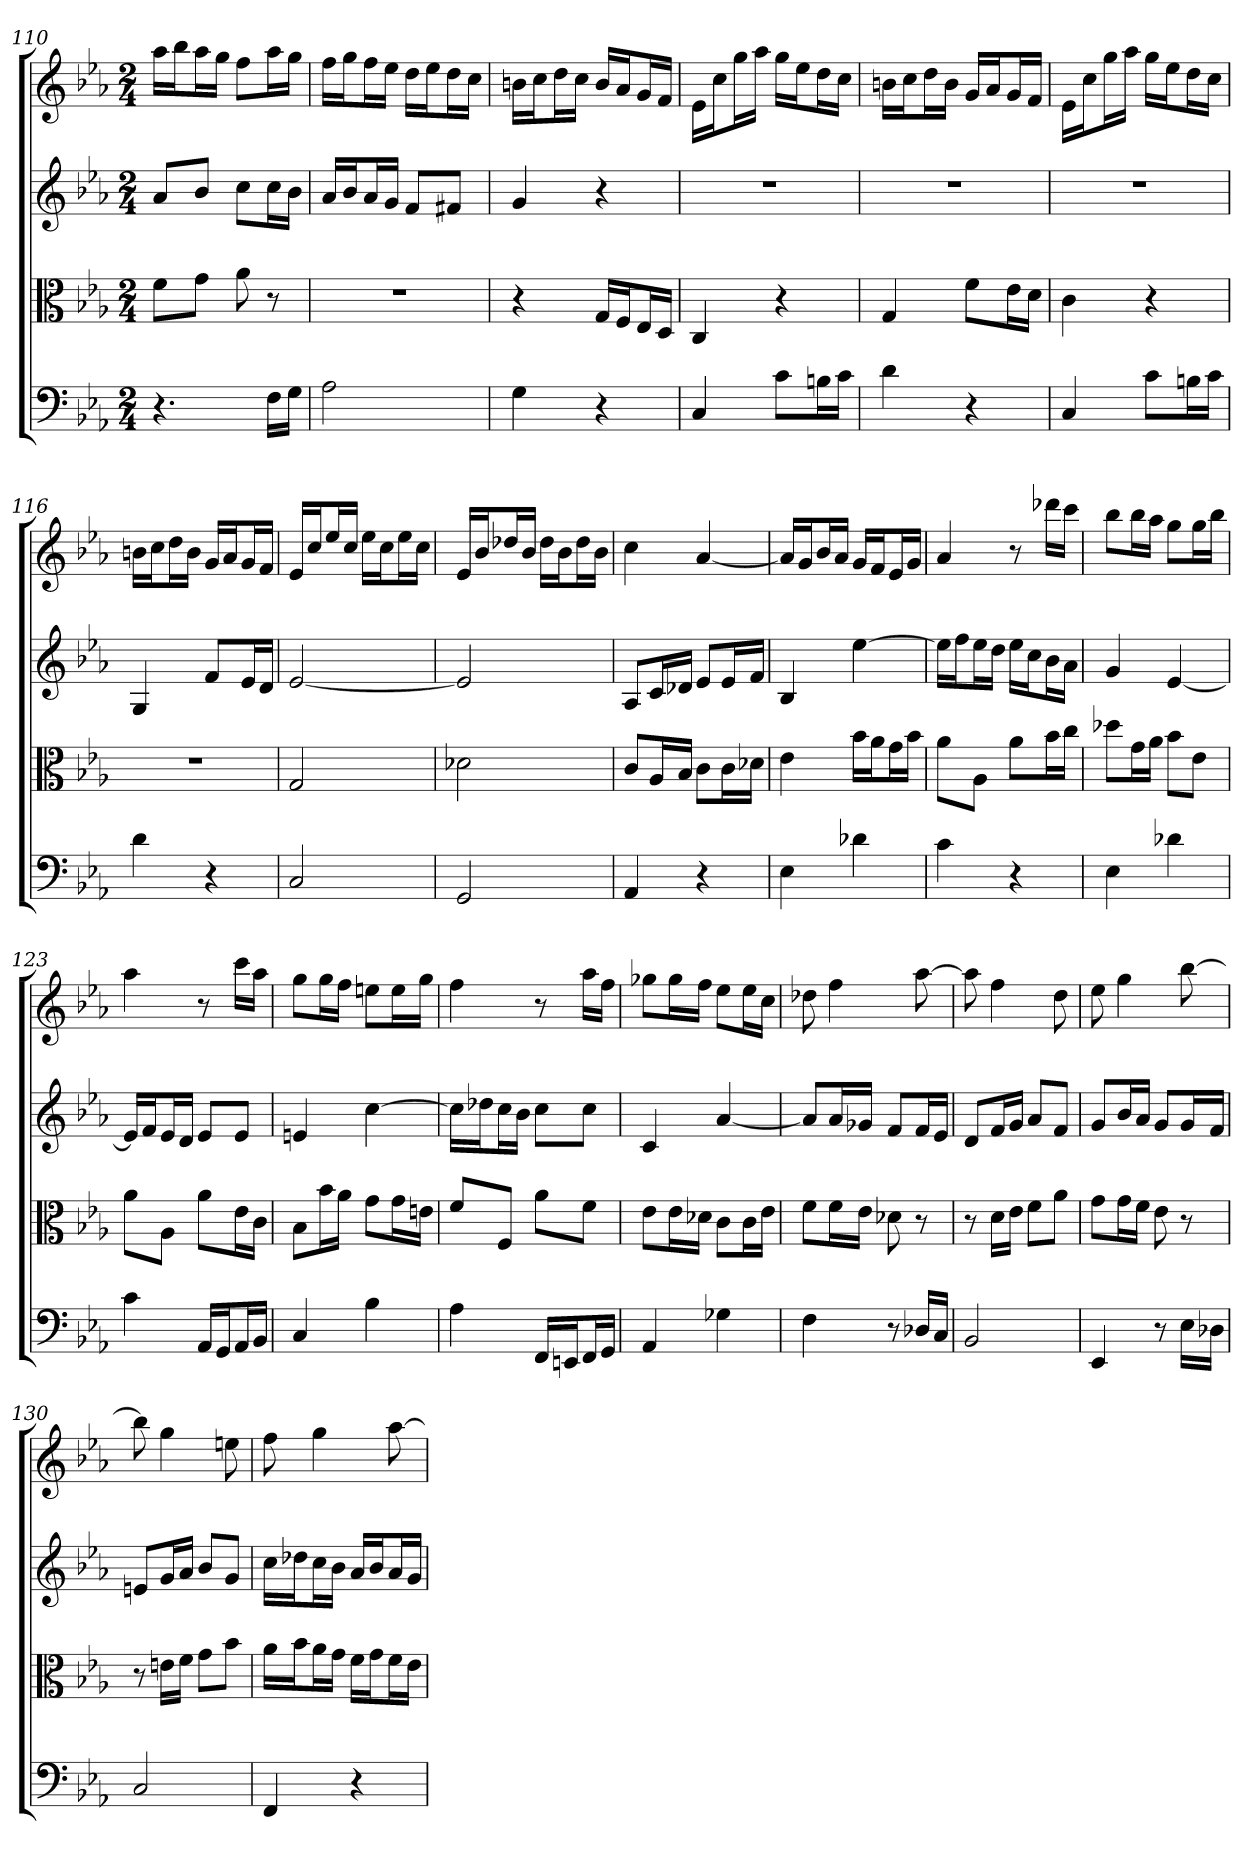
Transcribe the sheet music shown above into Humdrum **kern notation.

**kern	**kern	**kern	**kern
*part4	*part3	*part2	*part1
*staff4	*staff3	*staff2	*staff1
*clefF4	*clefC3	*	*
*k[b-e-a-]	*k[b-e-a-]	*k[b-e-a-]	*k[b-e-a-]
*E-:	*E-:	*E-:	*E-:
*M2/4	*M2/4	*M2/4	*M2/4
=110	=110	=110	=110
4.r	8f\L	8a-L	16aa-LL
.	.	.	16bb-J
.	8g\J	8b-J	16aa-L
.	.	.	16ggJJ
.	8a-	8ccL	8ffL
16F\LL	8r	16ccL	16aa-L
16G\JJ	.	16b-JJ	16ggJJ
=111	=111	=111	=111
2A-	2r	16a-LL	16ffLL
.	.	16b-J	16ggJ
.	.	16a-L	16ffL
.	.	16gJJ	16ee-JJ
.	.	8fL	16ddLL
.	.	.	16ee-J
.	.	8f#XJ	16ddL
.	.	.	16ccJJ
=112	=112	=112	=112
4G	4r	4g	16bnLL
.	.	.	16ccJ
.	.	.	16ddL
.	.	.	16ccJJ
4r	16G/LL	4r	16bLL
.	16F/J	.	16a-J
.	16E-/L	.	16gL
.	16D/JJ	.	16fJJ
=113	=113	=113	=113
4C	4C	2r	16e-LL
.	.	.	16ccJ
.	.	.	16ggL
.	.	.	16aa-JJ
8c\L	4r	.	16ggLL
.	.	.	16ee-J
16Bn\L	.	.	16ddL
16c\JJ	.	.	16ccJJ
=114	=114	=114	=114
4d	4G	2r	16bnLL
.	.	.	16ccJ
.	.	.	16ddL
.	.	.	16bJJ
4r	8f\L	.	16gLL
.	.	.	16a-J
.	16e-\L	.	16gL
.	16d\JJ	.	16fJJ
=115	=115	=115	=115
4C	4c	2r	16e-LL
.	.	.	16ccJ
.	.	.	16ggL
.	.	.	16aa-JJ
8c\L	4r	.	16ggLL
.	.	.	16ee-J
16Bn\L	.	.	16ddL
16c\JJ	.	.	16ccJJ
=116	=116	=116	=116
4d	2r	4G	16bnLL
.	.	.	16ccJ
.	.	.	16ddL
.	.	.	16bJJ
4r	.	8fL	16gLL
.	.	.	16a-J
.	.	16e-L	16gL
.	.	16dJJ	16fJJ
=117	=117	=117	=117
2C	2G	[2e-	16e-LL
.	.	.	16ccJ
.	.	.	16ee-L
.	.	.	16ccJJ
.	.	.	16ee-LL
.	.	.	16ccJ
.	.	.	16ee-L
.	.	.	16ccJJ
=118	=118	=118	=118
2GG	2d-X	2e-]	16e-LL
.	.	.	16b-J
.	.	.	16dd-XL
.	.	.	16b-JJ
.	.	.	16dd-LL
.	.	.	16b-J
.	.	.	16dd-L
.	.	.	16b-JJ
=119	=119	=119	=119
4AA-	8c/L	8A-L	4cc
.	16A-/L	16cL	.
.	16B-/JJ	16d-XJJ	.
4r	8c\L	8e-L	[4a-
.	16c\L	16e-L	.
.	16d-X\JJ	16fJJ	.
=120	=120	=120	=120
4E-	4e-	4B-	16a-LL]
.	.	.	16gJ
.	.	.	16b-L
.	.	.	16a-JJ
4d-X	16b-\LL	[4ee-	16gLL
.	16a-\J	.	16fJ
.	16g\L	.	16e-L
.	16b-\JJ	.	16gJJ
=121	=121	=121	=121
4c	8a-\L	16ee-LL]	4a-
.	.	16ffJ	.
.	8A-\J	16ee-L	.
.	.	16ddJJ	.
4r	8a-\L	16ee-LL	8r
.	.	16ccJ	.
.	16b-\L	16b-L	16ddd-XLL
.	16cc\JJ	16a-JJ	16cccJJ
=122	=122	=122	=122
4E-	8dd-X\L	4g	8bb-L
.	16g\L	.	16bb-L
.	16a-\JJ	.	16aa-JJ
4d-X	8b-\L	[4e-	8ggL
.	8e-\J	.	16ggL
.	.	.	16bb-JJ
=123	=123	=123	=123
4c	8a-\L	16e-LL]	4aa-
.	.	16fJ	.
.	8A-\J	16e-L	.
.	.	16dJJ	.
16AA-/LL	8a-\L	8e-L	8r
16GG/J	.	.	.
16AA-/L	16e-\L	8e-J	16cccLL
16BB-/JJ	16c\JJ	.	16aa-JJ
=124	=124	=124	=124
4C	8B-\L	4en	8ggL
.	16b-\L	.	16ggL
.	16a-\JJ	.	16ffJJ
4B-	8g\L	[4cc	8eenL
.	16g\L	.	16eeL
.	16en\JJ	.	16ggJJ
=125	=125	=125	=125
4A-	8f/L	16ccLL]	4ff
.	.	16dd-XJ	.
.	8F/J	16ccL	.
.	.	16b-JJ	.
16FF/LL	8a-\L	8ccL	8r
16EEn/J	.	.	.
16FF/L	8f\J	8ccJ	16aa-LL
16GG/JJ	.	.	16ffJJ
=126	=126	=126	=126
4AA-	8e-\L	4c	8gg-XL
.	16e-\L	.	16gg-L
.	16d-X\JJ	.	16ffJJ
4G-X	8c\L	[4a-	8ee-L
.	16c\L	.	16ee-L
.	16e-\JJ	.	16ccJJ
=127	=127	=127	=127
4F	8f\L	8a-L]	8dd-X
.	16f\L	16a-L	4ff
.	16e-\JJ	16g-XJJ	.
8r	8d-X	8fL	.
16D-X/LL	8r	16fL	[8aa-
16C/JJ	.	16e-JJ	.
=128	=128	=128	=128
2BB-	8r	8dL	8aa-]
.	16d\LL	16fL	4ff
.	16e-\JJ	16gJJ	.
.	8f\L	8a-L	.
.	8a-\J	8fJ	8dd
=129	=129	=129	=129
4EE-	8g\L	8gL	8ee-
.	16g\L	16b-L	4gg
.	16f\JJ	16a-JJ	.
8r	8e-	8gL	.
16E-\LL	8r	16gL	[8bb-
16D-X\JJ	.	16fJJ	.
=130	=130	=130	=130
2C	8r	8enL	8bb-]
.	16en\LL	16gL	4gg
.	16f\JJ	16a-JJ	.
.	8g\L	8b-L	.
.	8b-\J	8gJ	8een
=131	=131	=131	=131
4FF	16a-\LL	16ccLL	8ff
.	16b-\J	16dd-XJ	.
.	16a-\L	16ccL	4gg
.	16g\JJ	16b-JJ	.
4r	16f\LL	16a-LL	.
.	16g\J	16b-J	.
.	16f\L	16a-L	[8aa-
.	16e-\JJ	16gJJ	.
=	=	=	=
*-	*-	*-	*-
